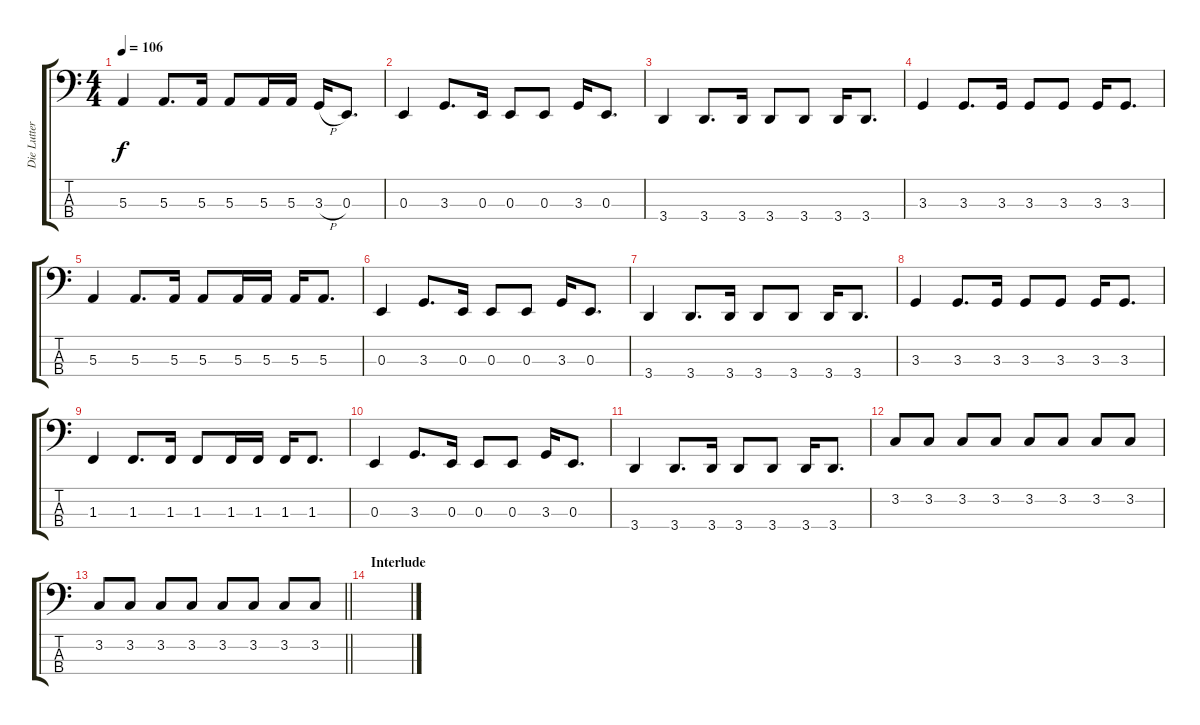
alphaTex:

\track ("Die Lutter" "Die Lutter") {instrument electricbasspick}
\staff {score tabs}
\tuning (D2 A1 E1 B0) {hide}
\ts (4 4)
\tempo 106
\clef f4
\ks c
5.3.4{dy f} 5.3.8{d} 5.3.16 5.3.8 5.3.16 5.3.16 3.3{h}.16 0.3.8{d} |
0.3.4 3.3.8{d} 0.3.16 0.3.8 0.3.8 3.3.16 0.3.8{d} |
3.4.4 3.4.8{d} 3.4.16 3.4.8 3.4.8 3.4.16 3.4.8{d} |
3.3.4 3.3.8{d} 3.3.16 3.3.8 3.3.8 3.3.16 3.3.8{d} |
5.3.4 5.3.8{d} 5.3.16 5.3.8 5.3.16 5.3.16 5.3.16 5.3.8{d} |
0.3.4 3.3.8{d} 0.3.16 0.3.8 0.3.8 3.3.16 0.3.8{d} |
3.4.4 3.4.8{d} 3.4.16 3.4.8 3.4.8 3.4.16 3.4.8{d} |
3.3.4 3.3.8{d} 3.3.16 3.3.8 3.3.8 3.3.16 3.3.8{d} |
1.3.4 1.3.8{d} 1.3.16 1.3.8 1.3.16 1.3.16 1.3.16 1.3.8{d} |
0.3.4 3.3.8{d} 0.3.16 0.3.8 0.3.8 3.3.16 0.3.8{d} |
3.4.4 3.4.8{d} 3.4.16 3.4.8 3.4.8 3.4.16 3.4.8{d} |
3.2.8 3.2.8 3.2.8 3.2.8 3.2.8 3.2.8 3.2.8 3.2.8 |
\barLineRight lightlight
3.2.8 3.2.8 3.2.8 3.2.8 3.2.8 3.2.8 3.2.8 3.2.8 |
\section ("" "Interlude")
